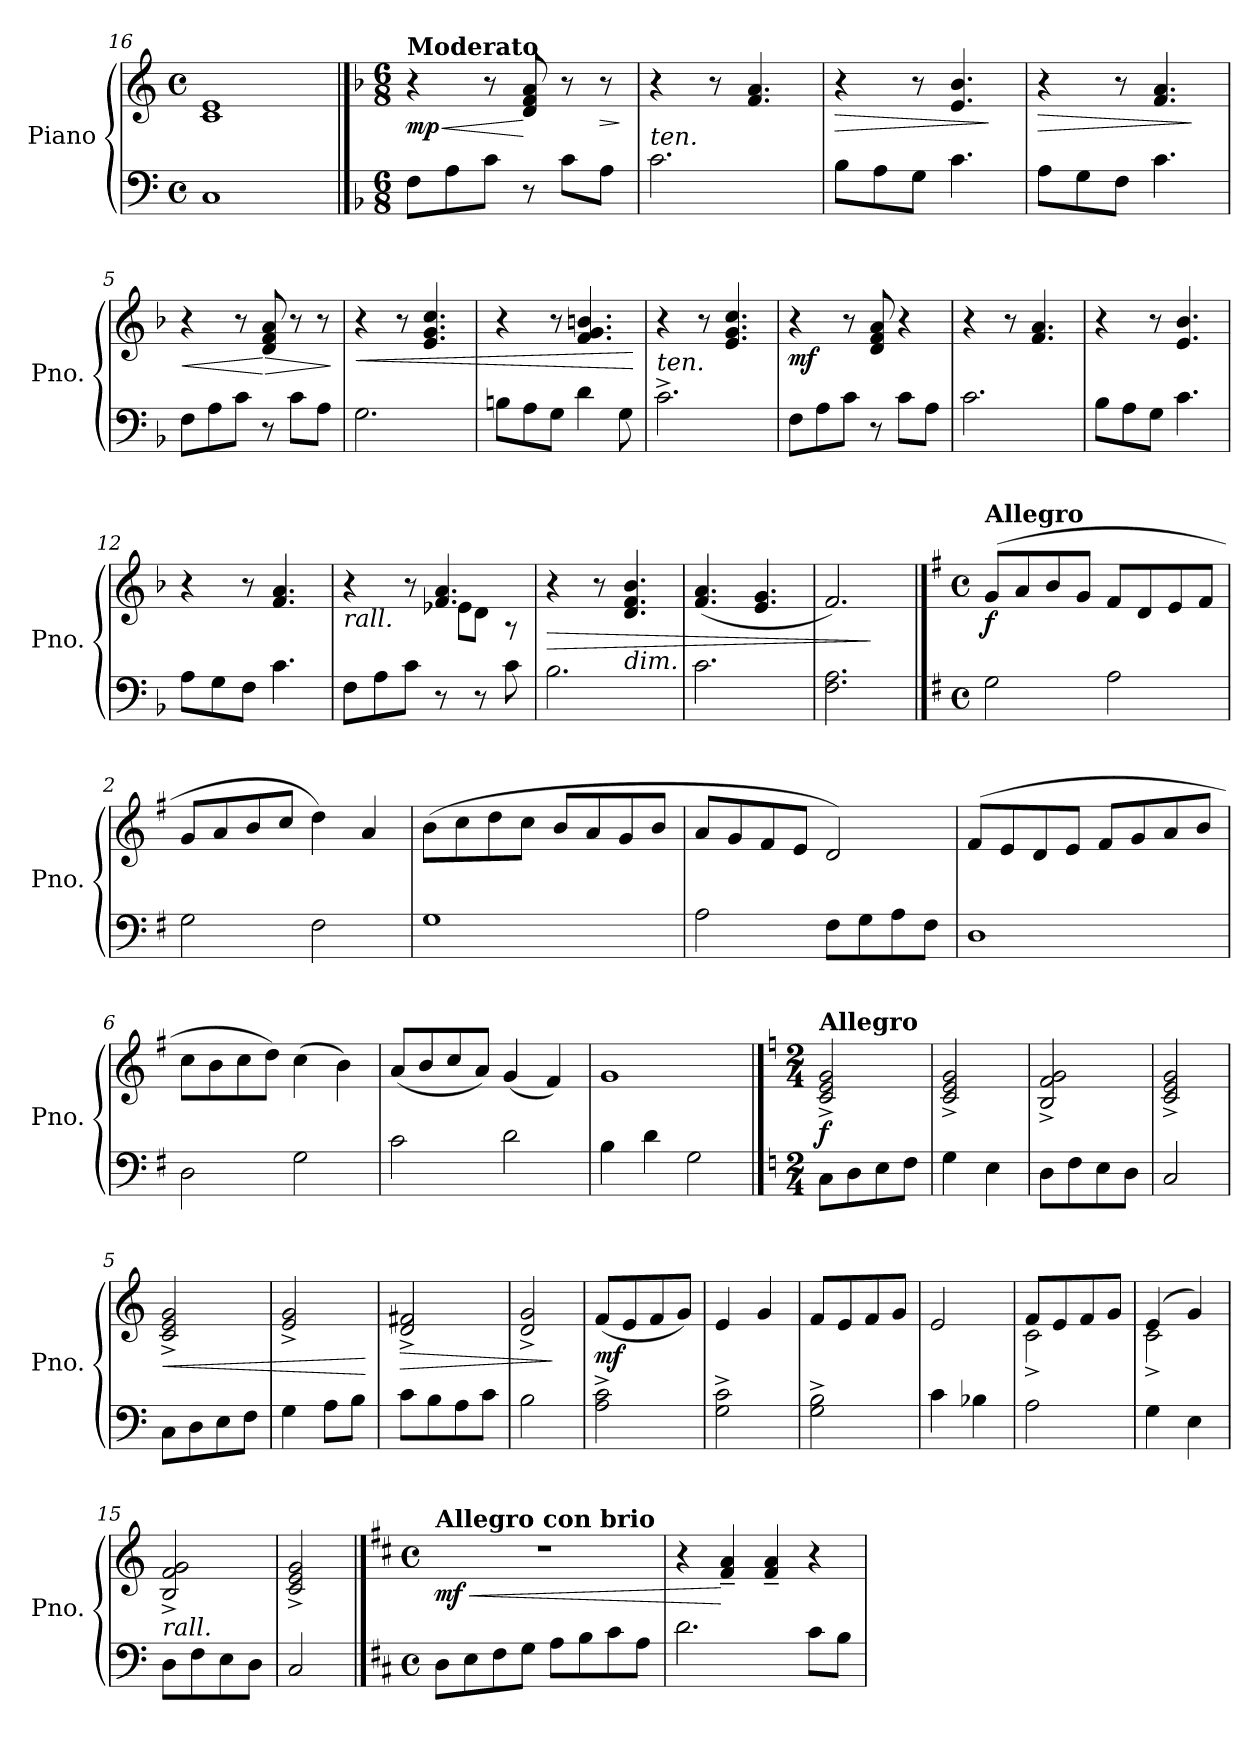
**kern	**kern	**dynam
*part1	*part1	*part1
*staff2	*staff1	*staff1/2
*I"Piano	*	*
*I'Pno.	*	*
*clefF4	*clefG2	*
*k[]	*k[]	*
*M4/4	*M4/4	*
*met(c)	*met(c)	*
=16	=16	=16
1C	1c 1e	.
!!LO:LB:g=z
==1	==1	==1
*k[b-]	*k[b-]	*
*M6/8	*M6/8	*
!	!LO:TX:a:B:t=Moderato	!
!	!	!LO:HP:b
!	!	!LO:DY:n=1:b
8F<\L	4r	< mp
8A<\	.	.
8c<\J	8r	.
8r	8d/ 8f/ 8a/	[
8c<\L	8r	.
!	!	!LO:HP:b
8A<\J	8r	>
.	.	]
=2	=2	=2
!LO:TX:a:i:t=ten.	!	!
2.c<\	4r	.
.	8r	.
.	4.f/ 4.a/	.
=3	=3	=3
!	!	!LO:HP:b
8B-<\L	4r	>
8A\	.	.
8G\J	8r	.
4.c<\	4.e/ 4.b-/	.
.	.	]
=4	=4	=4
!	!	!LO:HP:b
8A<\L	4r	>
8G\	.	.
8F\J	8r	.
4.c<\	4.f/ 4.a/	.
.	.	]
=5	=5	=5
!	!	!LO:HP:b
8F<\L	4r	<
8A\	.	.
8c\J	8r	.
!	!	!LO:HP:n=1:b
8r	8d/ 8f/ 8a/	[ >
8c\L	8r	.
8A\J	8r	.
.	.	]
!!LO:LB:g=z
=6	=6	=6
!	!	!LO:HP:b
2.G<\	4r	<
.	8r	.
.	4.e/ 4.g/ 4.cc/	.
=7	=7	=7
8Bn<\L	4r	.
8A\	.	.
8G\J	8r	.
4d<\	4.f/ 4.g/ 4.bn/	.
8G<\	.	.
.	.	[
=8	=8	=8
!LO:TX:a:i:t=ten.	!	!
2.c<^\	4r	.
.	8r	.
.	4.e/ 4.g/ 4.cc/	.
=9	=9	=9
!	!	!LO:DY:b
8F<\L	4r	mf
8A\	.	.
8c\J	8r	.
8r	8d/ 8f/ 8a/	.
8c\L	4r	.
8A\J	.	.
=10	=10	=10
2.c\	4r	.
.	8r	.
.	4.f/ 4.a/	.
=11	=11	=11
8B-<\L	4r	.
8A\	.	.
8G\J	8r	.
4.c<\	4.e/ 4.b-/	.
!!LO:LB:g=z
=12	=12	=12
8A<\L	4r	.
8G\	.	.
8F\J	8r	.
4.c<\	4.f/ 4.a/	.
=13	=13	=13
*	*^	*
!	!LO:TX:b:i:t=rall.	!	!
8F<\L	4r	4ryy	.
8A\	.	.	.
8c\J	8r	8ryy	.
8r	4.f/ 4.a/	8e-X\L	.
8r	.	8d<\J	.
8c<\	.	8r	.
=14	=14	=14	=14
!	!	!	!LO:HP:b
*	*v	*v	*
2.B-\	4r	>
.	8r	.
!	!LO:TX:b:i:t=dim.	!
.	4.d/ 4.f/ 4.b-/	.
=15	=15	=15
2.c\	(<4.f/ 4.a/	.
.	4.e/ 4.g/	.
=16	=16	=16
2.F\ 2.A\	2.f/)	.
.	.	]
!!LO:PB:g=z
==1	==1	==1
*k[f#]	*k[f#]	*
*M4/4	*M4/4	*
*met(c)	*met(c)	*
!	!LO:TX:a:B:t=Allegro	!
!	!	!LO:DY:b
2G<\	(>8g/L	f
.	8a/	.
.	8b/	.
.	8g/J	.
2A<\	8f#/L	.
.	8d/	.
.	8e/	.
.	8f#/J	.
=2	=2	=2
2G\	8g/L	.
.	8a/	.
.	8b/	.
.	8cc/J	.
2F#\	4dd\)	.
.	4a/	.
=3	=3	=3
1G	(>8b\L	.
.	8cc\	.
.	8dd\	.
.	8cc\J	.
.	8b/L	.
.	8a/	.
.	8g/	.
.	8b/J	.
=4	=4	=4
2A\	8a/L	.
.	8g/	.
.	8f#/	.
.	8e/J	.
8F#<\L	2d/)	.
8G\	.	.
8A\	.	.
8F#<\J	.	.
!!LO:LB:g=z
=5	=5	=5
1D<	(>8f#/L	.
.	8e/	.
.	8d/	.
.	8e/J	.
.	8f#/L	.
.	8g/	.
.	8a/	.
.	8b/J	.
=6	=6	=6
2D<\	8cc\L	.
.	8b\	.
.	8cc\	.
.	8dd\J)	.
2G<\	(>4cc\	.
.	4b\)	.
=7	=7	=7
2c<\	(<8a/L	.
.	8b/	.
.	8cc/	.
.	8a/J)	.
2d<\	(<4g/	.
.	4f#/)	.
=8	=8	=8
4B<\	1g	.
4d<\	.	.
2G<\	.	.
!!LO:LB:g=z
==1	==1	==1
*k[]	*k[]	*
*M2/4	*M2/4	*
!	!LO:TX:a:B:t=Allegro	!
!	!	!LO:DY:b
8C<\L	2c/^ 2e/^ 2g/^	f
8D\	.	.
8E\	.	.
8F\J	.	.
=2	=2	=2
4G\	2c/^ 2e/^ 2g/^	.
4E\	.	.
=3	=3	=3
8D\L	2B/^ 2f/^ 2g/^	.
8F\	.	.
8E\	.	.
8D\J	.	.
=4	=4	=4
2C/	2c/^ 2e/^ 2g/^	.
=5	=5	=5
!	!	!LO:HP:b
8C\L	2c/^ 2e/^ 2g/^	<
8D\	.	.
8E\	.	.
8F\J	.	.
=6	=6	=6
4G<\	2e/^ 2g/^	.
8A<\L	.	.
8B\J	.	.
.	.	[
=7	=7	=7
!	!	!LO:HP:b
8c\L	2d/^ 2f#X/^	>
8B\	.	.
8A\	.	.
8c\J	.	.
=8	=8	=8
2B\	2d/^ 2g/^	.
.	.	]
=9	=9	=9
!	!	!LO:DY:b
2A\<^ 2c\<^	(<8f/L	mf
.	8e/	.
.	8f/	.
.	8g/J)	.
!!LO:LB:g=z
=10	=10	=10
2G\<^ 2c\<^	4e/	.
.	4g/	.
=11	=11	=11
2G\<^ 2B\<^	8f/L	.
.	8e/	.
.	8f/	.
.	8g/J	.
=12	=12	=12
4c<\	2e/	.
4B-X\	.	.
=13	=13	=13
*	*^	*
2A\	8f/L	2c^\	.
.	8e/	.	.
.	8f/	.	.
.	8g/J	.	.
=14	=14	=14	=14
4G<\	(>4e/	2c^\	.
4E<\	4g/)	.	.
*	*v	*v	*
=15	=15	=15
!LO:TX:a:i:t=rall.	!	!
8D<\L	2B/^ 2f/^ 2g/^	.
8F<\	.	.
8E\	.	.
8D\J	.	.
=16	=16	=16
2C/	2c/^ 2e/^ 2g/^	.
!!LO:LB:g=z
==1	==1	==1
*k[f#c#]	*k[f#c#]	*
*M4/4	*M4/4	*
*met(c)	*met(c)	*
!	!LO:TX:a:B:t=Allegro con brio	!
!	!	!LO:HP:b
!	!	!LO:DY:n=1:b
8D<\L	1r	< mf
8E\	.	.
8F#\	.	.
8G\J	.	.
8A<\L	.	.
8B<\	.	.
8c#\	.	.
8A<\J	.	.
=2	=2	=2
2.d<\	4r	.
.	4f#/~ 4a/~	[
.	4f#/~ 4a/~	.
8c#\L	4r	.
8B\J	.	.
=	=	=
*-	*-	*-
